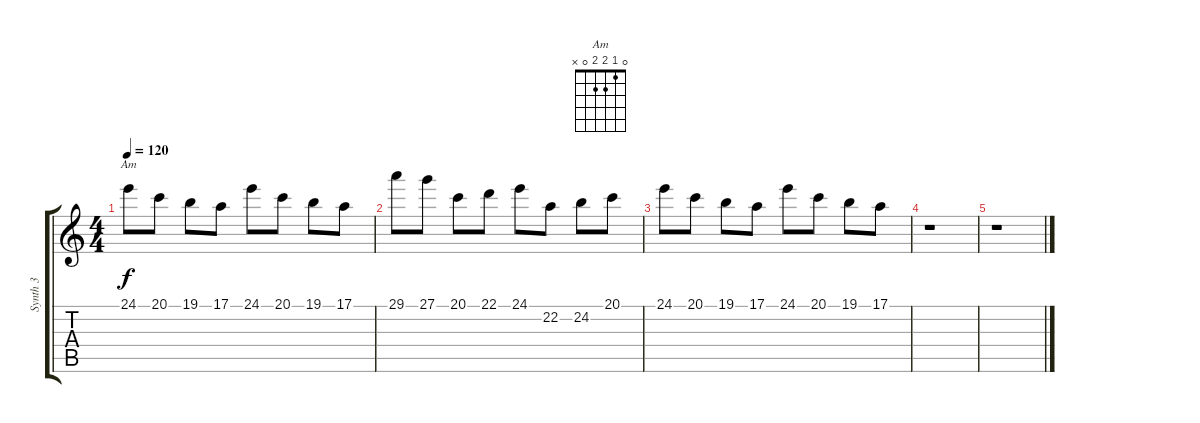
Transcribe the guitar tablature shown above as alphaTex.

\track ("Synth 3" "Synth 3") {instrument lead3calliope}
\staff {score tabs}
\tuning (E4 B3 G3 D3 A2 E2) {hide}
\chord ("Am" 0 1 2 2 0 x)
\ts (4 4)
\tempo 120
\clef g2
\ks c
24.1.8{ch "Am" dy f} 20.1.8 19.1.8 17.1.8 24.1.8 20.1.8 19.1.8 17.1.8 |
29.1.8 27.1.8 20.1.8 22.1.8 24.1.8 22.2.8 24.2.8 20.1.8 |
24.1.8 20.1.8 19.1.8 17.1.8 24.1.8 20.1.8 19.1.8 17.1.8 |
r.1 |
r.1
